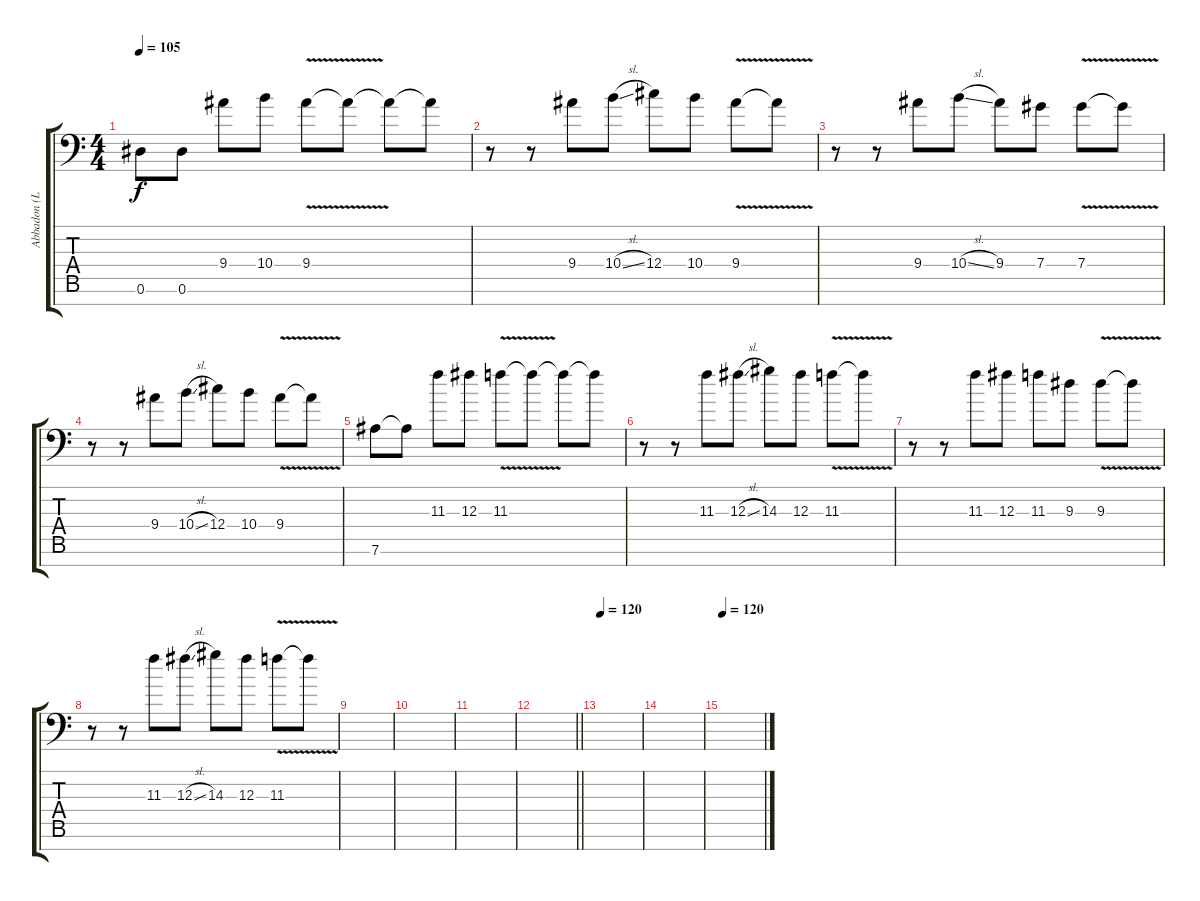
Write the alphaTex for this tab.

\track ("Abbadon (Lead Guitar)" "Abbadon (L") {instrument distortionguitar}
\staff {score tabs}
\tuning (Eb4 Bb3 Gb3 Db3 Ab2 Eb2 Bb1) {hide}
\ts (4 4)
\tempo 105
\clef f4
\ks c
0.6.8{dy f} 0.6.8 9.4.8 10.4.8 9.4{v}.8 9.4{t}.8 9.4{t}.8 9.4{t}.8 |
r.8 r.8 9.4.8 10.4{sl}.8 12.4.8 10.4.8 9.4{v}.8 9.4{t}.8 |
r.8 r.8 9.4.8 10.4{sl}.8 9.4.8 7.4.8 7.4{v}.8 7.4{t}.8 |
r.8 r.8 9.4.8 10.4{sl}.8 12.4.8 10.4.8 9.4{v}.8 9.4{t}.8 |
7.6.8 7.6{t}.8 11.3.8 12.3.8 11.3{v}.8 11.3{t}.8 11.3{t}.8 11.3{t}.8 |
r.8 r.8 11.3.8 12.3{sl}.8 14.3.8 12.3.8 11.3{v}.8 11.3{t}.8 |
r.8 r.8 11.3.8 12.3.8 11.3.8 9.3.8 9.3{v}.8 9.3{t}.8 |
r.8 r.8 11.3.8 12.3{sl}.8 14.3.8 12.3.8 11.3{v}.8 11.3{t}.8 |
|
|
|
\barLineRight lightlight
|
\tempo 120
|
|
\tempo 120
